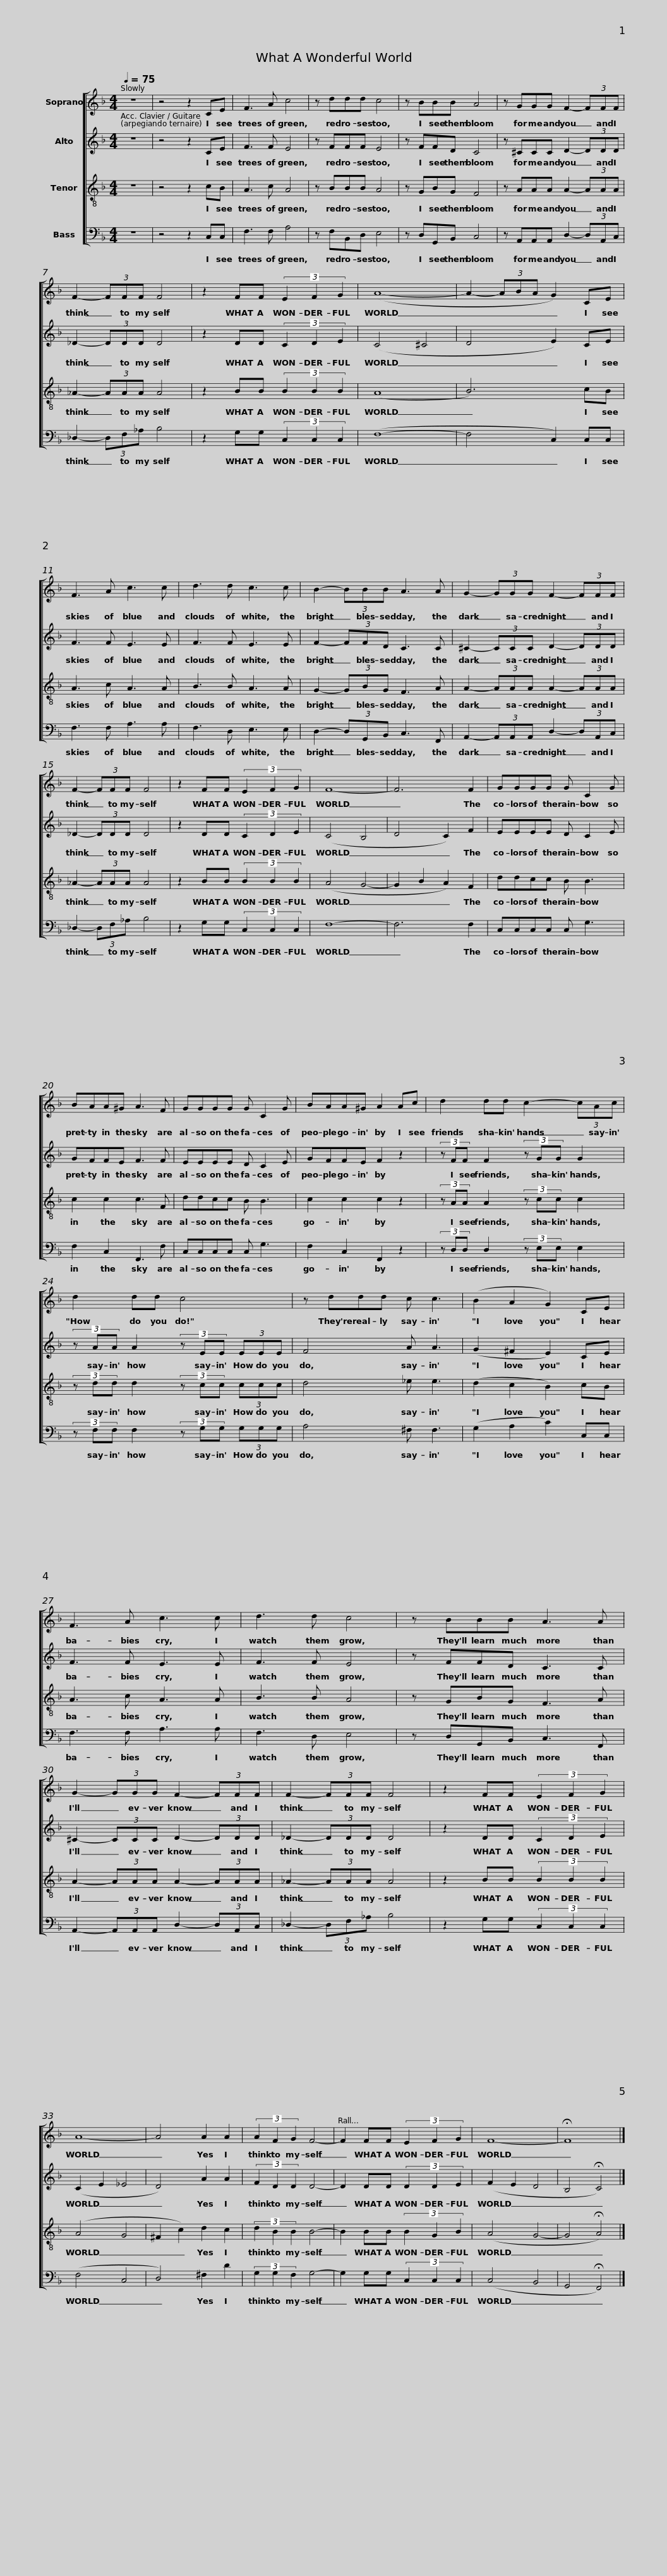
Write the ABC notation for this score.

X:1
%%score [ 1 2 3 4 ]
L:1/8
Q:1/4=75
M:4/4
I:linebreak $
K:F
V:1 treble
V:2 treble
V:3 treble-8
V:4 bass
V:1
 z8 | z4 z2 CE | F3 A c4 | z ddd c4 | z BBB A4 | %5
 z GGG F2- (3FFF |$ F2- (3FFF F4 | z2 FF (3E2 F2 G2 | (A8- | A2- (3ABA G2) CE | %10
 F3 A c3 c |$ d3 d c3 c | B2- (3BBB A3 A | G2- (3GGG F2- (3FFF | F2- (3FFF F4 |$ %15
 z2 FF (3E2 F2 G2 | F8- | F6 F2 | GGGG G C2 G | BAA^G A3 F |$ %20
 GGGG G C2 G | BAA^G A2 Ac | d2 dd c2- (3cAc |$ d2 dd c4 | z ddd c c3 | %25
 (B2 A2 G2) CE | F3 A c3 c |$ d3 d c4 | z BBB A3 A | G2- (3GGG F2- (3FFF | %30
 F2- (3FFF F4 |$ z2 FF (3E2 F2 G2 | A8- | A4 A2 A2 | (3A2 F2 G2 F4- | %35
 F2 FF (3E2 F2 G2 | F8- |$ !fermata!F8 |] %38
V:2
 z8 | z4 z2 CE | F3 F E4 | z FFF E4 | z FFD C4 | %5
 z ^CCC D2- (3DDD |$ _D2- (3DDD D4 | z2 DD (3C2 D2 E2 | (C4 ^C4 | D4 E2) CE | %10
 F3 F E3 E |$ F3 F E3 E | F2- (3FFD C3 C | ^C2- (3CCC D2- (3DDD | _D2- (3DDD D4 |$ %15
 z2 DD (3C2 D2 E2 | (C4 B,4 | D4 C2) F2 | EEEE D C2 E | GFFE F3 F |$ %20
 EEEE D C2 E | GFFE F2 z2 | (3z FF F2 (3z GG G2 |$ (3z AA A2 (3z EE (3EEE | F4 A A3 | %25
 (G2 ^F2 E2) CE | F3 F E3 E |$ F3 F E4 | z FFD C3 C | ^C2- (3CCC D2- (3DDD | %30
 _D2- (3DDD D4 |$ z2 DD (3C2 D2 E2 | (C2 E2 _E4 | D4) A2 A2 | (3F2 D2 D2 D4- | %35
 D2 DD (3D2 D2 E2 | (F2 E2 D4 |$ B,4 !fermata!C4) |] %38
V:3
 z8 | z4 z2 cB | A3 c A4 | z BBB A4 | z GBG F4 | %5
 z AAA A2- (3AAA |$ _A2- (3AAA A4 | z2 BB (3B2 B2 B2 | (A8 | B6) cB | %10
 A3 c A3 A |$ B3 B A3 A | G2- (3GBG F3 A | A2- (3AAA A2- (3AAA | _A2- (3AAA A4 |$ %15
 z2 BB (3B2 B2 B2 | (A4 G4- | G2 B2 A2) F2 | ddcc B B3 | c2 c2 c3 F |$ %20
 ddcc B B3 | c2 c2 c2 z2 | (3z AA A2 (3z cc c2 |$ (3z dd d2 (3z cc (3ccc | d4 _e e3 | %25
 (d2 c2 B2) cB | A3 c A3 A |$ B3 B A4 | z GBG F3 A | A2- (3AAA A2- (3AAA | %30
 _A2- (3AAA A4 |$ z2 BB (3B2 B2 B2 | (A4 G4 | ^F2 c2) d2 c2 | (3d2 B2 B2 B4- | %35
 B2 BB (3B2 G2 B2 | (A4 G4- |$ G4 !fermata!A4) |] %38
V:4
 z8 | z4 z2 C,C, | F,3 F, A,4 | z F,B,,D, E,4 | z D,G,,B,, C,4 | %5
 z A,,A,,A,, D,2- (3D,A,,C, |$ _D,2- (3D,F,_A, B,4 | z2 G,G, (3C,2 C,2 C,2 | (F,8- | F,4 C,2) C,C, | %10
 F,3 F, A,3 A, |$ F,3 D, E,3 E, | D,2- (3D,G,,B,, C,3 F,, | A,,2- (3A,,A,,A,, D,2- (3D,A,,C, | _D,2- (3D,F,_A, B,4 |$ %15
 z2 G,G, (3C,2 C,2 C,2 | F,8- | F,6 F,2 | C,C,C,C, C, G,3 | F,2 C,2 F,,3 F, |$ %20
 C,C,C,C, C, G,3 | F,2 C,2 F,,2 z2 | (3z D,D, D,2 (3z E,E, E,2 |$ (3z F,F, F,2 (3z G,G, (3G,G,G, | A,4 ^F, F,3 | %25
 (G,2 A,2 C2) C,C, | F,3 F, A,3 A, |$ F,3 D, E,4 | z D,G,,B,, C,3 F,, | A,,2- (3A,,A,,A,, D,2- (3D,A,,C, | %30
 _D,2- (3D,F,_A, B,4 |$ z2 G,G, (3C,2 C,2 C,2 | (F,4 C,4 | D,4) ^F,2 D2 | (3G,2 G,2 F,2 G,4- | %35
 G,2 G,G, (3C,2 C,2 C,2 | (C,4 B,,4 |$ G,,4 !fermata!F,,4) |] %38
